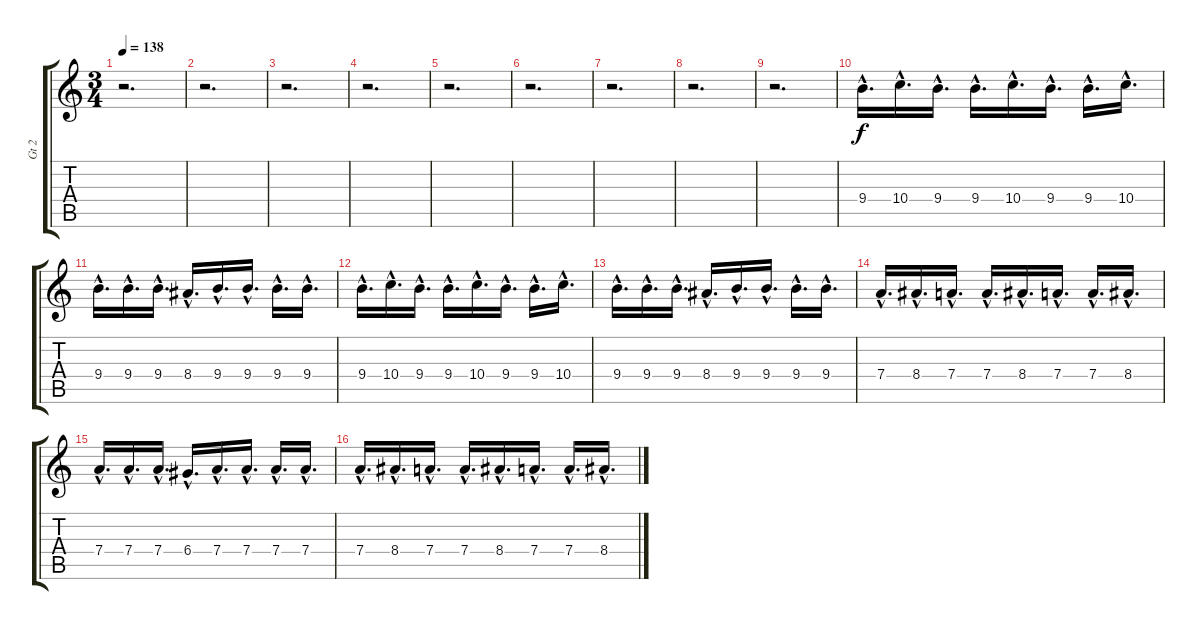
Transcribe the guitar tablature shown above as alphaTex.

\track ("Gt 2" "Gt 2") {instrument distortionguitar}
\staff {score tabs}
\tuning (E4 B3 G3 D3 A2 E2) {hide}
\ts (3 4)
\tempo 138
\clef g2
\ks c
r.2{d dy f} |
r.2{d} |
r.2{d} |
r.2{d} |
r.2{d} |
r.2{d} |
r.2{d} |
r.2{d} |
r.2{d} |
9.4{hac}.16{d} 10.4{hac}.16{d} 9.4{hac}.16{d} 9.4{hac}.16{d} 10.4{hac}.16{d} 9.4{hac}.16{d} 9.4{hac}.16{d} 10.4{hac}.16{d} |
9.4{hac}.16{d} 9.4{hac}.16{d} 9.4{hac}.16{d} 8.4{hac}.16{d} 9.4{hac}.16{d} 9.4{hac}.16{d} 9.4{hac}.16{d} 9.4{hac}.16{d} |
9.4{hac}.16{d} 10.4{hac}.16{d} 9.4{hac}.16{d} 9.4{hac}.16{d} 10.4{hac}.16{d} 9.4{hac}.16{d} 9.4{hac}.16{d} 10.4{hac}.16{d} |
9.4{hac}.16{d} 9.4{hac}.16{d} 9.4{hac}.16{d} 8.4{hac}.16{d} 9.4{hac}.16{d} 9.4{hac}.16{d} 9.4{hac}.16{d} 9.4{hac}.16{d} |
7.4{hac}.16{d} 8.4{hac}.16{d} 7.4{hac}.16{d} 7.4{hac}.16{d} 8.4{hac}.16{d} 7.4{hac}.16{d} 7.4{hac}.16{d} 8.4{hac}.16{d} |
7.4{hac}.16{d} 7.4{hac}.16{d} 7.4{hac}.16{d} 6.4{hac}.16{d} 7.4{hac}.16{d} 7.4{hac}.16{d} 7.4{hac}.16{d} 7.4{hac}.16{d} |
7.4{hac}.16{d} 8.4{hac}.16{d} 7.4{hac}.16{d} 7.4{hac}.16{d} 8.4{hac}.16{d} 7.4{hac}.16{d} 7.4{hac}.16{d} 8.4{hac}.16{d}
